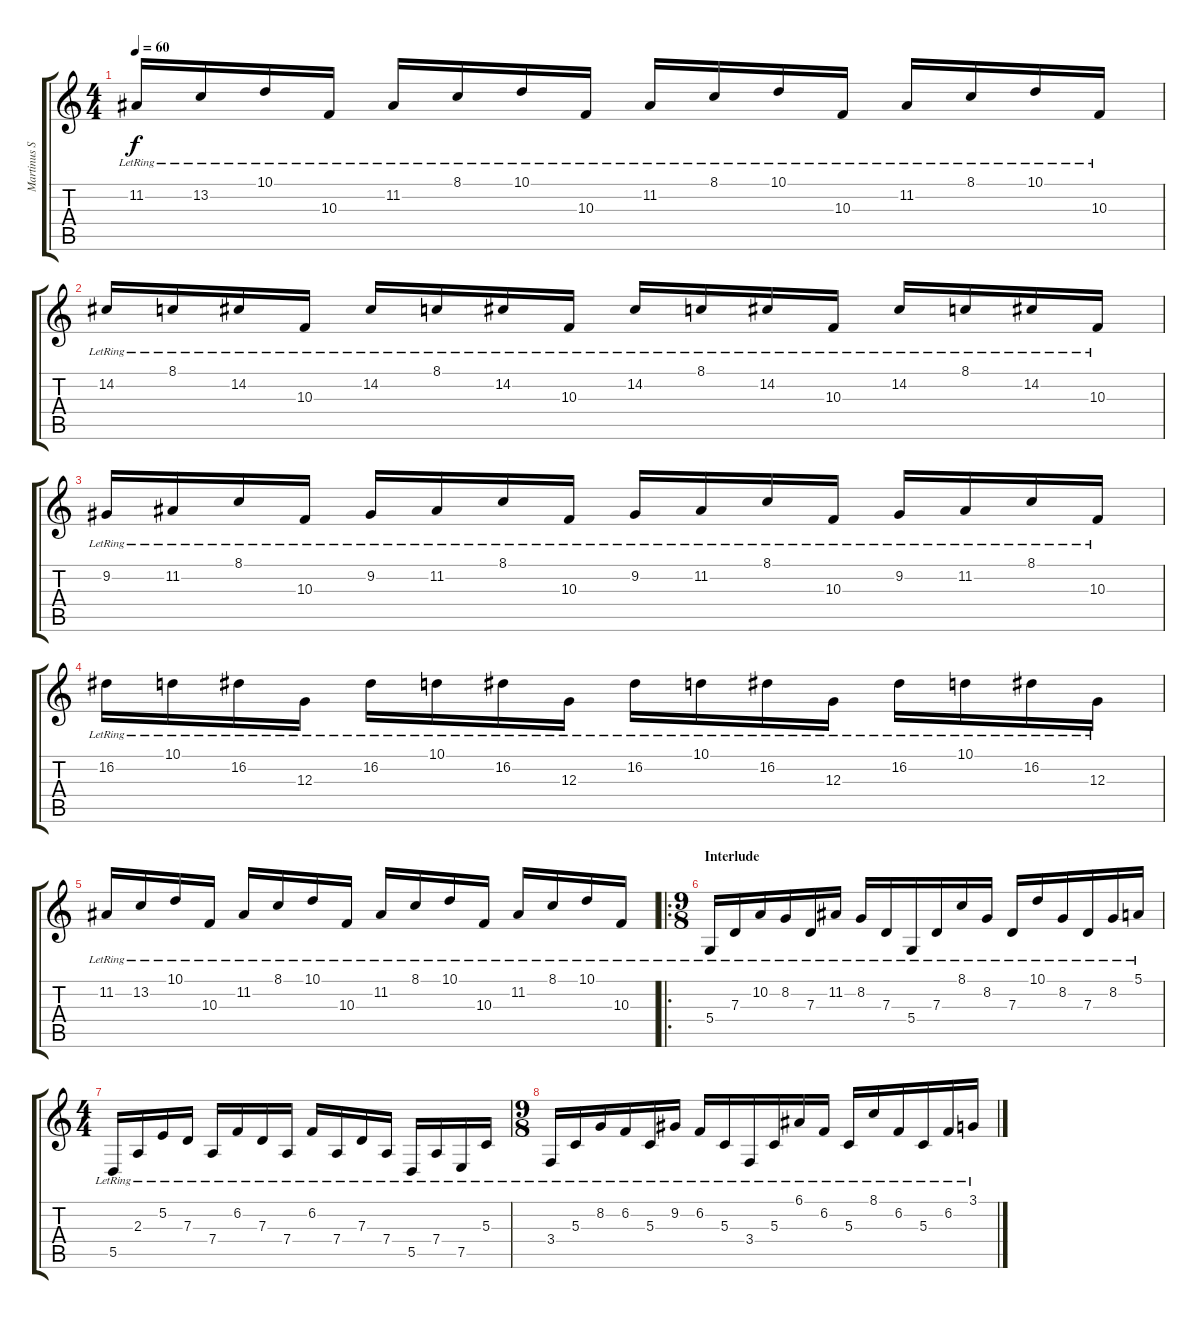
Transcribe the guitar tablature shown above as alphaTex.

\track ("Martinus Spierenburg" "Martinus S") {instrument acousticgrandpiano}
\staff {score tabs}
\tuning (E4 B3 G3 D3 A2 E2) {hide}
\ts (4 4)
\tempo 60
\clef g2
\ks c
11.2{lr}.16{dy f} 13.2{lr}.16 10.1{lr}.16 10.3{lr}.16 11.2{lr}.16 8.1{lr}.16 10.1{lr}.16 10.3{lr}.16 11.2{lr}.16 8.1{lr}.16 10.1{lr}.16 10.3{lr}.16 11.2{lr}.16 8.1{lr}.16 10.1{lr}.16 10.3{lr}.16 |
14.2{lr}.16 8.1{lr}.16 14.2{lr}.16 10.3{lr}.16 14.2{lr}.16 8.1{lr}.16 14.2{lr}.16 10.3{lr}.16 14.2{lr}.16 8.1{lr}.16 14.2{lr}.16 10.3{lr}.16 14.2{lr}.16 8.1{lr}.16 14.2{lr}.16 10.3{lr}.16 |
9.2{lr}.16 11.2{lr}.16 8.1{lr}.16 10.3{lr}.16 9.2{lr}.16 11.2{lr}.16 8.1{lr}.16 10.3{lr}.16 9.2{lr}.16 11.2{lr}.16 8.1{lr}.16 10.3{lr}.16 9.2{lr}.16 11.2{lr}.16 8.1{lr}.16 10.3{lr}.16 |
16.2{lr}.16 10.1{lr}.16 16.2{lr}.16 12.3{lr}.16 16.2{lr}.16 10.1{lr}.16 16.2{lr}.16 12.3{lr}.16 16.2{lr}.16 10.1{lr}.16 16.2{lr}.16 12.3{lr}.16 16.2{lr}.16 10.1{lr}.16 16.2{lr}.16 12.3{lr}.16 |
11.2{lr}.16 13.2{lr}.16 10.1{lr}.16 10.3{lr}.16 11.2{lr}.16 8.1{lr}.16 10.1{lr}.16 10.3{lr}.16 11.2{lr}.16 8.1{lr}.16 10.1{lr}.16 10.3{lr}.16 11.2{lr}.16 8.1{lr}.16 10.1{lr}.16 10.3{lr}.16 |
\ro
\ts (9 8)
\section ("" "Interlude")
5.4{lr}.16 7.3{lr}.16 10.2{lr}.16 8.2{lr}.16 7.3{lr}.16 11.2{lr}.16 8.2{lr}.16 7.3{lr}.16 5.4{lr}.16 7.3{lr}.16 8.1{lr}.16 8.2{lr}.16 7.3{lr}.16 10.1{lr}.16 8.2{lr}.16 7.3{lr}.16 8.2{lr}.16 5.1{lr}.16 |
\ts (4 4)
5.5{lr}.16 2.3{lr}.16 5.2{lr}.16 7.3{lr}.16 7.4{lr}.16 6.2{lr}.16 7.3{lr}.16 7.4{lr}.16 6.2{lr}.16 7.4{lr}.16 7.3{lr}.16 7.4{lr}.16 5.5{lr}.16 7.4{lr}.16 7.5{lr}.16 5.3{lr}.16 |
\ts (9 8)
3.4{lr}.16 5.3{lr}.16 8.2{lr}.16 6.2{lr}.16 5.3{lr}.16 9.2{lr}.16 6.2{lr}.16 5.3{lr}.16 3.4{lr}.16 5.3{lr}.16 6.1{lr}.16 6.2{lr}.16 5.3{lr}.16 8.1{lr}.16 6.2{lr}.16 5.3{lr}.16 6.2{lr}.16 3.1{lr}.16
